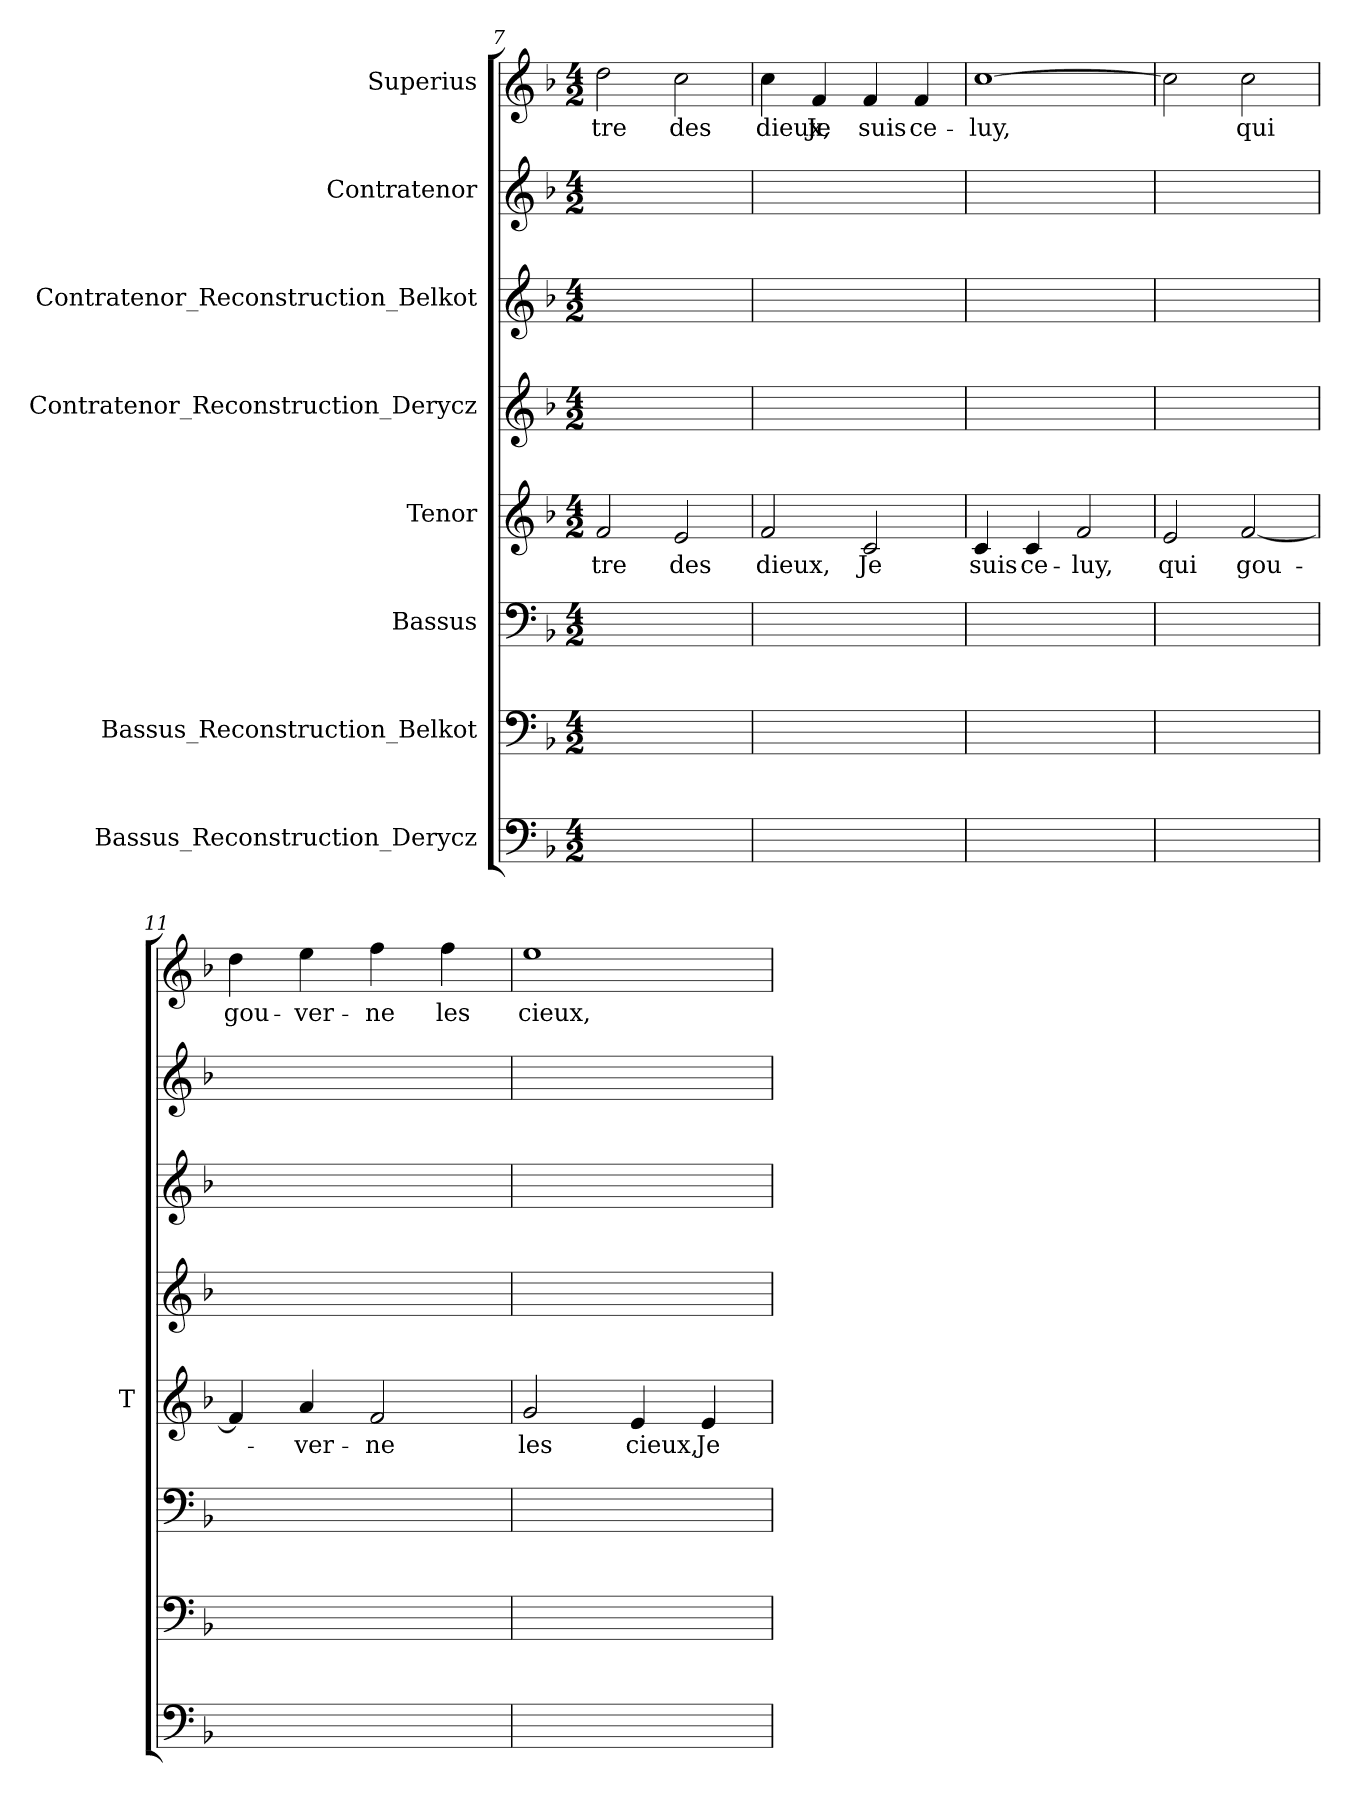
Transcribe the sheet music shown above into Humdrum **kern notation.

**kern	**kern	**kern	**kern	**text	**kern	**kern	**kern	**kern	**text
*part8	*part7	*part6	*part5	*part5	*part4	*part3	*part2	*part1	*part1
*staff8	*staff7	*staff6	*staff5	*staff5	*staff4	*staff3	*staff2	*staff1	*staff1
*I"Bassus_Reconstruction_Derycz	*I"Bassus_Reconstruction_Belkot	*I"Bassus	*I"Tenor	*	*I"Contratenor_Reconstruction_Derycz	*I"Contratenor_Reconstruction_Belkot	*I"Contratenor	*I"Superius	*
*	*	*	*I'T	*	*	*	*	*	*
*clefF4	*clefF4	*clefF4	*clefG2	*	*clefG2	*clefG2	*clefG2	*clefG2	*
*k[b-]	*k[b-]	*k[b-]	*k[b-]	*	*k[b-]	*k[b-]	*k[b-]	*k[b-]	*
*M4/2	*M4/2	*M4/2	*M4/2	*	*M4/2	*M4/2	*M4/2	*M4/2	*
=7	=7	=7	=7	=7	=7	=7	=7	=7	=7
1ryy	1ryy	1ryy	2f	-tre	1ryy	1ryy	1ryy	2dd	-tre
.	.	.	2e	-des	.	.	.	2cc	-des
=8	=8	=8	=8	=8	=8	=8	=8	=8	=8
1ryy	1ryy	1ryy	2f	-dieux,	1ryy	1ryy	1ryy	4cc	-dieux,
.	.	.	.	.	.	.	.	4f	-Je
.	.	.	2c	-Je	.	.	.	4f	-suis
.	.	.	.	.	.	.	.	4f	ce-
=9	=9	=9	=9	=9	=9	=9	=9	=9	=9
1ryy	1ryy	1ryy	4c	-suis	1ryy	1ryy	1ryy	[1cc	-luy,
.	.	.	4c	ce-	.	.	.	.	.
.	.	.	2f	-luy,	.	.	.	.	.
=10	=10	=10	=10	=10	=10	=10	=10	=10	=10
1ryy	1ryy	1ryy	2e	-qui	1ryy	1ryy	1ryy	2cc]	.
.	.	.	[2f	gou-	.	.	.	2cc	-qui
=11	=11	=11	=11	=11	=11	=11	=11	=11	=11
1ryy	1ryy	1ryy	4f]	.	1ryy	1ryy	1ryy	4dd	gou-
.	.	.	4a	ver-	.	.	.	4ee	ver-
.	.	.	2f	-ne	.	.	.	4ff	-ne
.	.	.	.	.	.	.	.	4ff	-les
=12	=12	=12	=12	=12	=12	=12	=12	=12	=12
1ryy	1ryy	1ryy	2g	-les	1ryy	1ryy	1ryy	1ee	-cieux,
.	.	.	4e	-cieux,	.	.	.	.	.
.	.	.	4e	-Je	.	.	.	.	.
=	=	=	=	=	=	=	=	=	=
*-	*-	*-	*-	*-	*-	*-	*-	*-	*-
